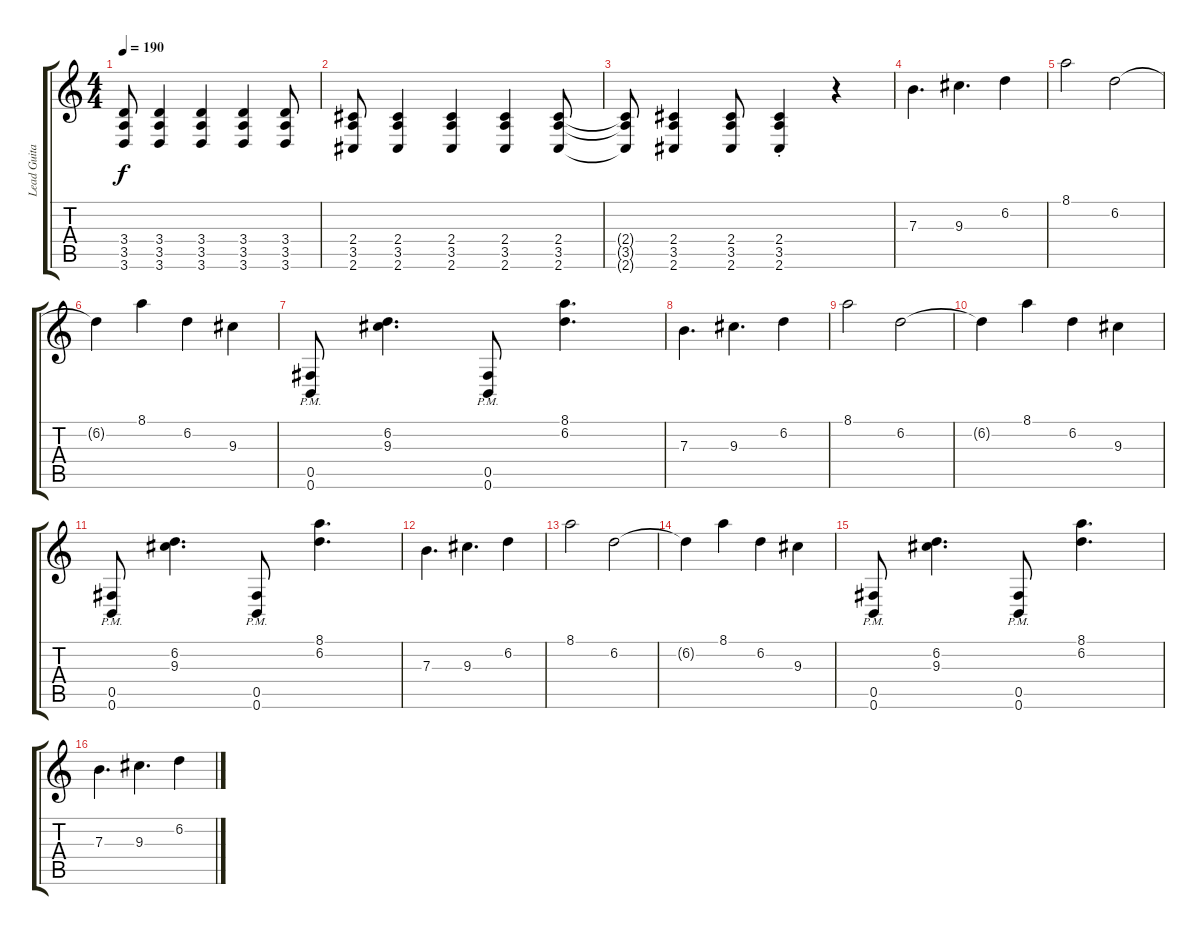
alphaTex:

\track ("Lead Guitar" "Lead Guita") {instrument overdrivenguitar}
\staff {score tabs}
\tuning (Db4 Ab3 E3 B2 Gb2 B1) {hide}
\ts (4 4)
\tempo 190
\clef g2
\ks c
(3.4 3.5 3.6).8{dy f} (3.4 3.5 3.6).4 (3.4 3.5 3.6).4 (3.4 3.5 3.6).4 (3.4 3.5 3.6).8 |
(2.4 3.5 2.6).8 (2.4 3.5 2.6).4 (2.4 3.5 2.6).4 (2.4 3.5 2.6).4 (2.4 3.5 2.6).8 |
(2.4{t} 3.5{t} 2.6{t}).8 (2.4 3.5 2.6).4 (2.4 3.5 2.6).8 (2.4{st} 3.5{st} 2.6{st}).4 r.4 |
7.3.4{d} 9.3.4{d} 6.2.4 |
8.1.2 6.2.2 |
6.2{t}.4 8.1.4 6.2.4 9.3.4 |
(0.5{pm} 0.6{pm}).8 (6.2 9.3).4{d} (0.5{pm} 0.6{pm}).8 (8.1 6.2).4{d} |
7.3.4{d} 9.3.4{d} 6.2.4 |
8.1.2 6.2.2 |
6.2{t}.4 8.1.4 6.2.4 9.3.4 |
(0.5{pm} 0.6{pm}).8 (6.2 9.3).4{d} (0.5{pm} 0.6{pm}).8 (8.1 6.2).4{d} |
7.3.4{d} 9.3.4{d} 6.2.4 |
8.1.2 6.2.2 |
6.2{t}.4 8.1.4 6.2.4 9.3.4 |
(0.5{pm} 0.6{pm}).8 (6.2 9.3).4{d} (0.5{pm} 0.6{pm}).8 (8.1 6.2).4{d} |
7.3.4{d} 9.3.4{d} 6.2.4
